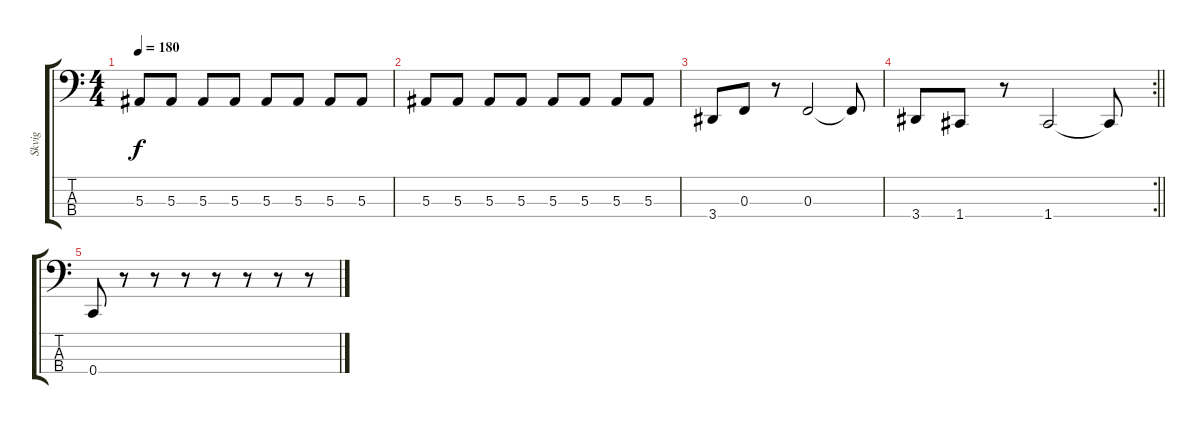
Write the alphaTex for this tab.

\track ("Skvig" "Skvig") {instrument slapbass1}
\staff {score tabs}
\tuning (Eb2 Bb1 F1 C1) {hide}
\ts (4 4)
\tempo 180
\clef f4
\ks c
5.3.8{dy f} 5.3.8 5.3.8 5.3.8 5.3.8 5.3.8 5.3.8 5.3.8 |
5.3.8 5.3.8 5.3.8 5.3.8 5.3.8 5.3.8 5.3.8 5.3.8 |
3.4.8 0.3.8 r.8 0.3.2 0.3{t}.8 |
\rc 2
\barLineRight lightlight
3.4.8 1.4.8 r.8 1.4.2 1.4{t}.8 |
0.4.8 r.8 r.8 r.8 r.8 r.8 r.8 r.8
